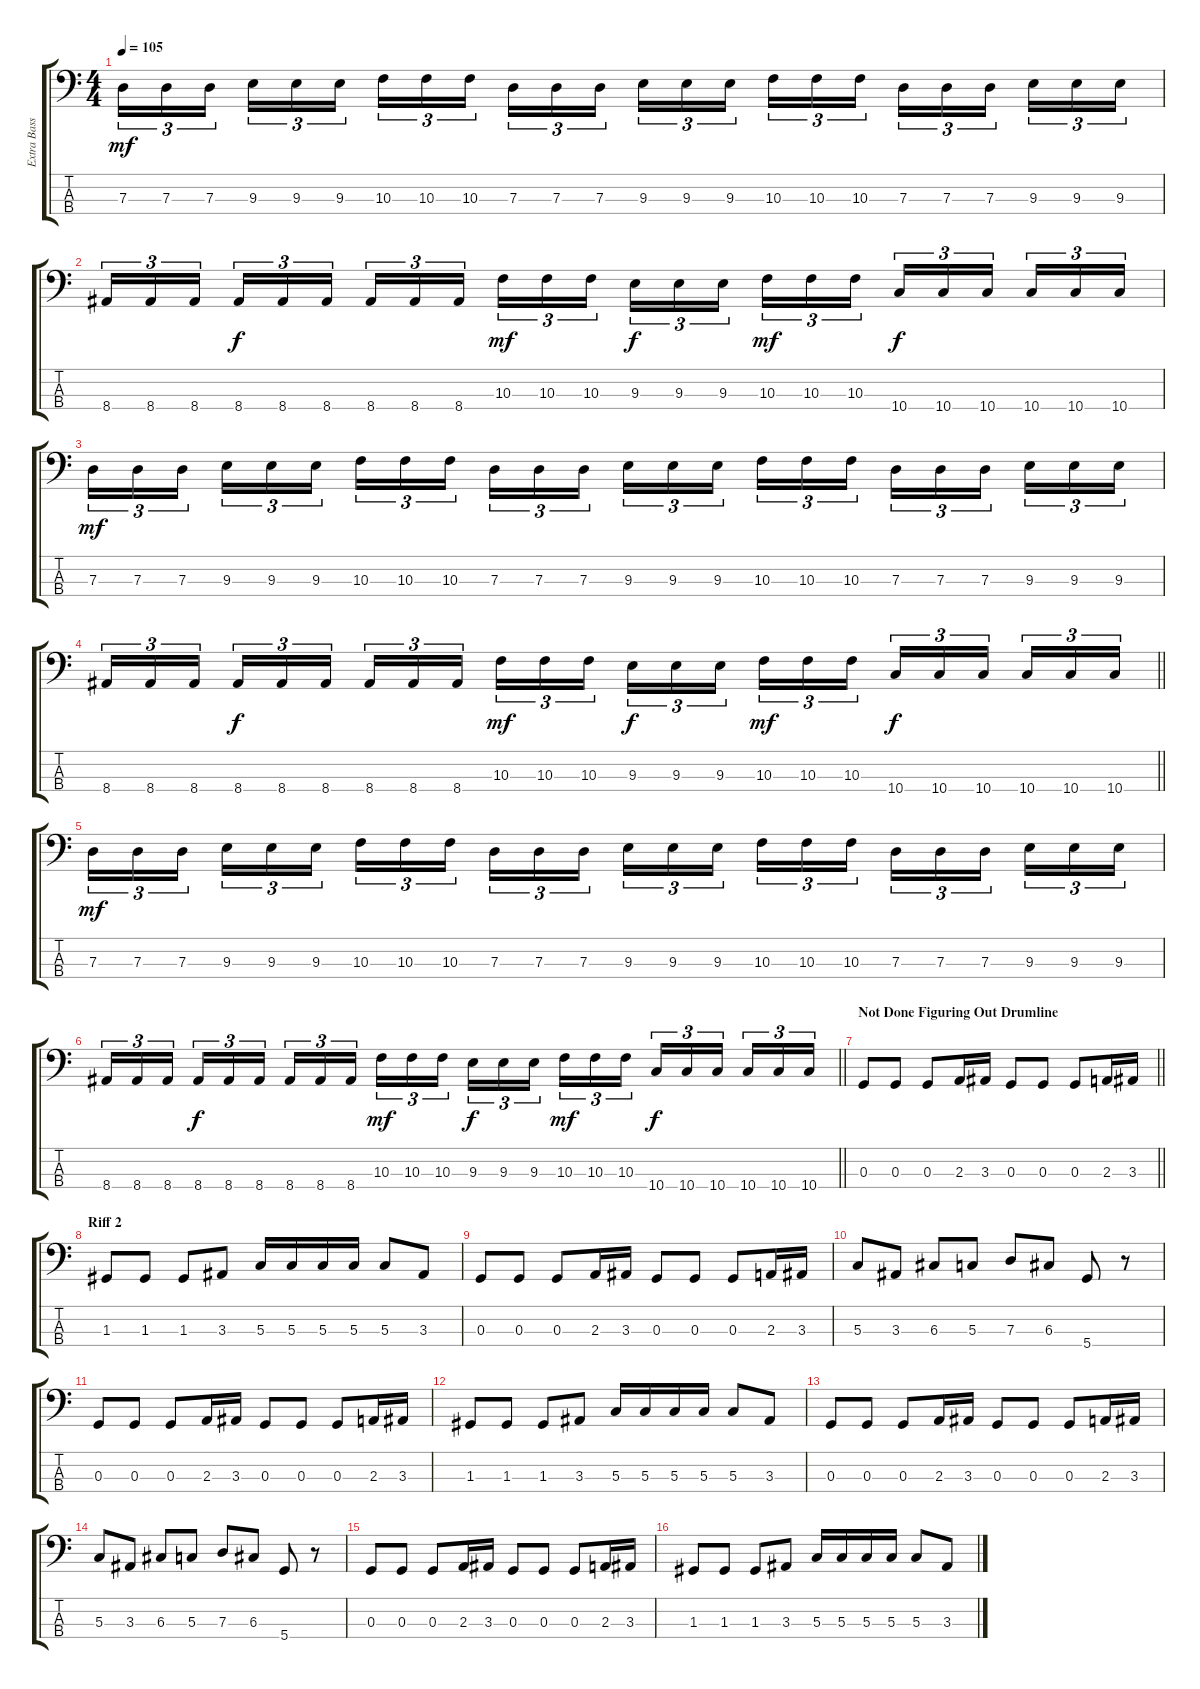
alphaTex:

\track ("Extra Bass" "Extra Bass") {instrument electricbassfinger}
\staff {score tabs}
\tuning (F2 C2 G1 D1) {hide}
\ts (4 4)
\tempo 105
\clef f4
\ks c
7.3.16{tu (3 2) dy mf} 7.3.16{tu (3 2)} 7.3.16{tu (3 2) beam splitsecondary} 9.3.16{tu (3 2)} 9.3.16{tu (3 2)} 9.3.16{tu (3 2)} 10.3.16{tu (3 2)} 10.3.16{tu (3 2)} 10.3.16{tu (3 2) beam splitsecondary} 7.3.16{tu (3 2)} 7.3.16{tu (3 2)} 7.3.16{tu (3 2)} 9.3.16{tu (3 2)} 9.3.16{tu (3 2)} 9.3.16{tu (3 2) beam splitsecondary} 10.3.16{tu (3 2)} 10.3.16{tu (3 2)} 10.3.16{tu (3 2)} 7.3.16{tu (3 2)} 7.3.16{tu (3 2)} 7.3.16{tu (3 2) beam splitsecondary} 9.3.16{tu (3 2)} 9.3.16{tu (3 2)} 9.3.16{tu (3 2)} |
8.4.16{tu (3 2)} 8.4.16{tu (3 2)} 8.4.16{tu (3 2) beam splitsecondary} 8.4.16{tu (3 2) dy f} 8.4.16{tu (3 2)} 8.4.16{tu (3 2)} 8.4.16{tu (3 2)} 8.4.16{tu (3 2)} 8.4.16{tu (3 2) beam splitsecondary} 10.3.16{tu (3 2) dy mf} 10.3.16{tu (3 2)} 10.3.16{tu (3 2)} 9.3.16{tu (3 2) dy f} 9.3.16{tu (3 2)} 9.3.16{tu (3 2) beam splitsecondary} 10.3.16{tu (3 2) dy mf} 10.3.16{tu (3 2)} 10.3.16{tu (3 2)} 10.4.16{tu (3 2) dy f} 10.4.16{tu (3 2)} 10.4.16{tu (3 2) beam splitsecondary} 10.4.16{tu (3 2)} 10.4.16{tu (3 2)} 10.4.16{tu (3 2)} |
7.3.16{tu (3 2) dy mf} 7.3.16{tu (3 2)} 7.3.16{tu (3 2) beam splitsecondary} 9.3.16{tu (3 2)} 9.3.16{tu (3 2)} 9.3.16{tu (3 2)} 10.3.16{tu (3 2)} 10.3.16{tu (3 2)} 10.3.16{tu (3 2) beam splitsecondary} 7.3.16{tu (3 2)} 7.3.16{tu (3 2)} 7.3.16{tu (3 2)} 9.3.16{tu (3 2)} 9.3.16{tu (3 2)} 9.3.16{tu (3 2) beam splitsecondary} 10.3.16{tu (3 2)} 10.3.16{tu (3 2)} 10.3.16{tu (3 2)} 7.3.16{tu (3 2)} 7.3.16{tu (3 2)} 7.3.16{tu (3 2) beam splitsecondary} 9.3.16{tu (3 2)} 9.3.16{tu (3 2)} 9.3.16{tu (3 2)} |
\barLineRight lightlight
8.4.16{tu (3 2)} 8.4.16{tu (3 2)} 8.4.16{tu (3 2) beam splitsecondary} 8.4.16{tu (3 2) dy f} 8.4.16{tu (3 2)} 8.4.16{tu (3 2)} 8.4.16{tu (3 2)} 8.4.16{tu (3 2)} 8.4.16{tu (3 2) beam splitsecondary} 10.3.16{tu (3 2) dy mf} 10.3.16{tu (3 2)} 10.3.16{tu (3 2)} 9.3.16{tu (3 2) dy f} 9.3.16{tu (3 2)} 9.3.16{tu (3 2) beam splitsecondary} 10.3.16{tu (3 2) dy mf} 10.3.16{tu (3 2)} 10.3.16{tu (3 2)} 10.4.16{tu (3 2) dy f} 10.4.16{tu (3 2)} 10.4.16{tu (3 2) beam splitsecondary} 10.4.16{tu (3 2)} 10.4.16{tu (3 2)} 10.4.16{tu (3 2)} |
7.3.16{tu (3 2) dy mf} 7.3.16{tu (3 2)} 7.3.16{tu (3 2) beam splitsecondary} 9.3.16{tu (3 2)} 9.3.16{tu (3 2)} 9.3.16{tu (3 2)} 10.3.16{tu (3 2)} 10.3.16{tu (3 2)} 10.3.16{tu (3 2) beam splitsecondary} 7.3.16{tu (3 2)} 7.3.16{tu (3 2)} 7.3.16{tu (3 2)} 9.3.16{tu (3 2)} 9.3.16{tu (3 2)} 9.3.16{tu (3 2) beam splitsecondary} 10.3.16{tu (3 2)} 10.3.16{tu (3 2)} 10.3.16{tu (3 2)} 7.3.16{tu (3 2)} 7.3.16{tu (3 2)} 7.3.16{tu (3 2) beam splitsecondary} 9.3.16{tu (3 2)} 9.3.16{tu (3 2)} 9.3.16{tu (3 2)} |
\barLineRight lightlight
8.4.16{tu (3 2)} 8.4.16{tu (3 2)} 8.4.16{tu (3 2) beam splitsecondary} 8.4.16{tu (3 2) dy f} 8.4.16{tu (3 2)} 8.4.16{tu (3 2)} 8.4.16{tu (3 2)} 8.4.16{tu (3 2)} 8.4.16{tu (3 2) beam splitsecondary} 10.3.16{tu (3 2) dy mf} 10.3.16{tu (3 2)} 10.3.16{tu (3 2)} 9.3.16{tu (3 2) dy f} 9.3.16{tu (3 2)} 9.3.16{tu (3 2) beam splitsecondary} 10.3.16{tu (3 2) dy mf} 10.3.16{tu (3 2)} 10.3.16{tu (3 2)} 10.4.16{tu (3 2) dy f} 10.4.16{tu (3 2)} 10.4.16{tu (3 2) beam splitsecondary} 10.4.16{tu (3 2)} 10.4.16{tu (3 2)} 10.4.16{tu (3 2)} |
\section ("" "Not Done Figuring Out Drumline")
\barLineRight lightlight
0.3.8 0.3.8 0.3.8 2.3.16 3.3.16 0.3.8 0.3.8 0.3.8 2.3.16 3.3.16 |
\section ("" "Riff 2")
1.3.8 1.3.8 1.3.8 3.3.8 5.3.16 5.3.16 5.3.16 5.3.16 5.3.8 3.3.8 |
0.3.8 0.3.8 0.3.8 2.3.16 3.3.16 0.3.8 0.3.8 0.3.8 2.3.16 3.3.16 |
5.3.8 3.3.8 6.3.8 5.3.8 7.3.8 6.3.8 5.4.8 r.8 |
0.3.8 0.3.8 0.3.8 2.3.16 3.3.16 0.3.8 0.3.8 0.3.8 2.3.16 3.3.16 |
1.3.8 1.3.8 1.3.8 3.3.8 5.3.16 5.3.16 5.3.16 5.3.16 5.3.8 3.3.8 |
0.3.8 0.3.8 0.3.8 2.3.16 3.3.16 0.3.8 0.3.8 0.3.8 2.3.16 3.3.16 |
5.3.8 3.3.8 6.3.8 5.3.8 7.3.8 6.3.8 5.4.8 r.8 |
0.3.8 0.3.8 0.3.8 2.3.16 3.3.16 0.3.8 0.3.8 0.3.8 2.3.16 3.3.16 |
1.3.8 1.3.8 1.3.8 3.3.8 5.3.16 5.3.16 5.3.16 5.3.16 5.3.8 3.3.8
